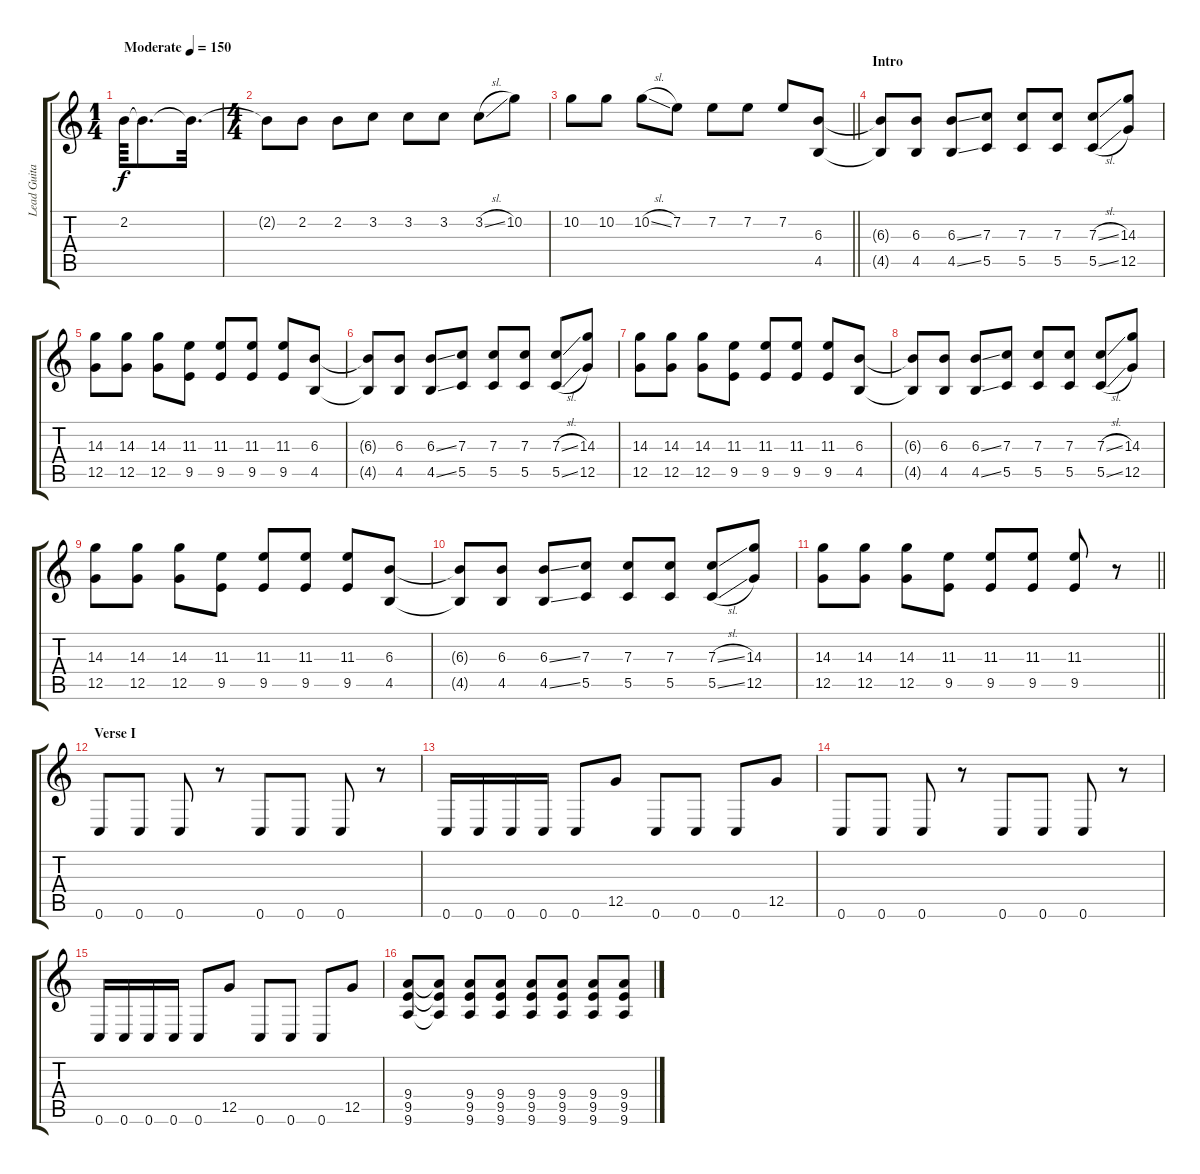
\track ("Lead Guitar" "Lead Guita") {instrument distortionguitar}
\staff {score tabs}
\tuning (D4 A3 F3 C3 G2 C2) {hide}
\ts (1 4)
\tempo (150 "Moderate")
\clef g2
\ks c
2.2.64{dy f volume 0 instrument distortionguitar} 2.2{t}.8{d volume 13} 2.2{t}.32{d} |
\ts (4 4)
2.2{t}.8 2.2.8 2.2.8 3.2.8 3.2.8 3.2.8 3.2{sl}.8 10.2.8 |
\barLineRight lightlight
10.2.8 10.2.8 10.2{sl}.8 7.2.8 7.2.8 7.2.8 7.2.8 (6.3 4.5).8 |
\section ("" "Intro")
(6.3{t} 4.5{t}).8 (6.3 4.5).8 (6.3{ss} 4.5{ss}).8 (7.3 5.5).8 (7.3 5.5).8 (7.3 5.5).8 (7.3{sl} 5.5{sl}).8 (14.3 12.5).8 |
(14.3 12.5).8 (14.3 12.5).8 (14.3 12.5).8 (11.3 9.5).8 (11.3 9.5).8 (11.3 9.5).8 (11.3 9.5).8 (6.3 4.5).8 |
(6.3{t} 4.5{t}).8 (6.3 4.5).8 (6.3{ss} 4.5{ss}).8 (7.3 5.5).8 (7.3 5.5).8 (7.3 5.5).8 (7.3{sl} 5.5{sl}).8 (14.3 12.5).8 |
(14.3 12.5).8 (14.3 12.5).8 (14.3 12.5).8 (11.3 9.5).8 (11.3 9.5).8 (11.3 9.5).8 (11.3 9.5).8 (6.3 4.5).8 |
(6.3{t} 4.5{t}).8 (6.3 4.5).8 (6.3{ss} 4.5{ss}).8 (7.3 5.5).8 (7.3 5.5).8 (7.3 5.5).8 (7.3{sl} 5.5{sl}).8 (14.3 12.5).8 |
(14.3 12.5).8 (14.3 12.5).8 (14.3 12.5).8 (11.3 9.5).8 (11.3 9.5).8 (11.3 9.5).8 (11.3 9.5).8 (6.3 4.5).8 |
(6.3{t} 4.5{t}).8 (6.3 4.5).8 (6.3{ss} 4.5{ss}).8 (7.3 5.5).8 (7.3 5.5).8 (7.3 5.5).8 (7.3{sl} 5.5{sl}).8 (14.3 12.5).8 |
\barLineRight lightlight
(14.3 12.5).8 (14.3 12.5).8 (14.3 12.5).8 (11.3 9.5).8 (11.3 9.5).8 (11.3 9.5).8 (11.3 9.5).8 r.8 |
\section ("" "Verse I")
0.6.8 0.6.8 0.6.8 r.8 0.6.8 0.6.8 0.6.8 r.8 |
0.6.16 0.6.16 0.6.16 0.6.16 0.6.8 12.5.8 0.6.8 0.6.8 0.6.8 12.5.8 |
0.6.8 0.6.8 0.6.8 r.8 0.6.8 0.6.8 0.6.8 r.8 |
0.6.16 0.6.16 0.6.16 0.6.16 0.6.8 12.5.8 0.6.8 0.6.8 0.6.8 12.5.8 |
(9.4 9.5 9.6).8 (9.4{t} 9.5{t} 9.6{t}).8 (9.4 9.5 9.6).8 (9.4 9.5 9.6).8 (9.4 9.5 9.6).8 (9.4 9.5 9.6).8 (9.4 9.5 9.6).8 (9.4 9.5 9.6).8
